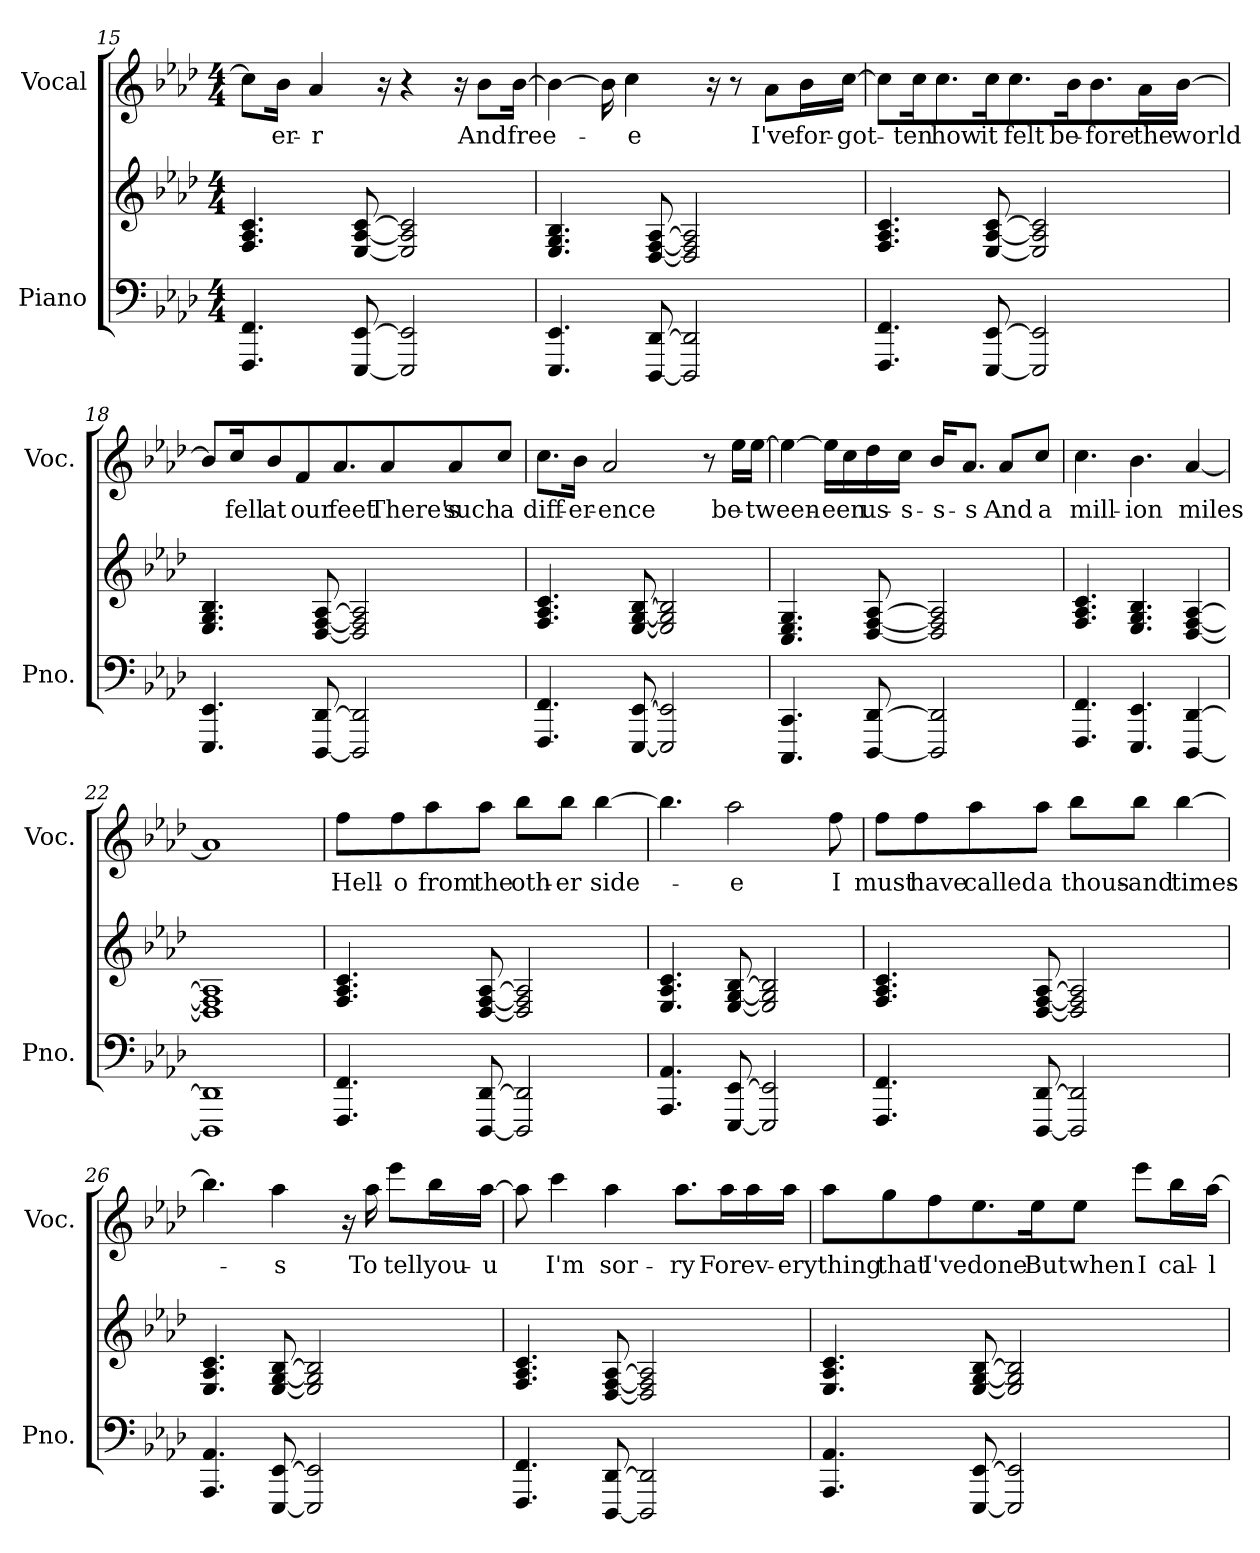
**kern	**kern	**kern	**text
*part2	*part2	*part1	*part1
*staff3	*staff2	*staff1	*staff1
*I"Piano	*	*I"Vocal	*
*I'Pno.	*	*I'Voc.	*
!!LO:LB:g=z
*clefF4	*clefG2	*clefG2	*
*k[b-e-a-d-]	*k[b-e-a-d-]	*k[b-e-a-d-]	*
*M4/4	*M4/4	*M4/4	*
=15	=15	=15	=15
4.FFF/ 4.FF/	4.F/ 4.A-/ 4.c/	8cc\L]	.
.	.	16b-\Jk	-er-
.	.	4a-/	-r
[8EEE-/ [8EE-/	[8E-/ [8A-/ [8c/	.	.
.	.	16r	.
2EEE-/] 2EE-/]	2E-/] 2A-/] 2c/]	4r	.
.	.	16r	.
.	.	8b-\L	And
.	.	[16b-\Jk	free-
=16	=16	=16	=16
4.EEE-/ 4.EE-/	4.E-/ 4.G/ 4.B-/	4b-\_	.
.	.	16b-\]	.
.	.	4cc\	-e
[8DDD-/ [8DD-/	[8D-/ [8F/ [8A-/	.	.
2DDD-/] 2DD-/]	2D-/] 2F/] 2A-/]	.	.
.	.	16r	.
.	.	8r	.
.	.	8a-\L	I've
.	.	16b-\L	for-
.	.	[16cc\JJ	-got-
=17	=17	=17	=17
4.FFF/ 4.FF/	4.F/ 4.A-/ 4.c/	8cc\L]	.
.	.	16cc\K	-ten
.	.	8.cc\	how
[8EEE-/ [8EE-/	[8E-/ [8A-/ [8c/	16cc\K	it
.	.	8.cc\	felt
2EEE-/] 2EE-/]	2E-/] 2A-/] 2c/]	.	.
.	.	16b-\K	be-
.	.	8.b-\	-fore
.	.	16a-\L	the
.	.	[16b-\JJ	world
!!LO:PB:g=z
=18	=18	=18	=18
4.EEE-/ 4.EE-/	4.E-/ 4.G/ 4.B-/	8b-/L]	.
.	.	16cc/K	fell
.	.	8b-/	at
.	.	8f/	our
[8DDD-/ [8DD-/	[8D-/ [8F/ [8A-/	.	.
.	.	8.a-/	feet
2DDD-/] 2DD-/]	2D-/] 2F/] 2A-/]	.	.
.	.	8a-/	There's
.	.	8a-/	such
.	.	8cc/J	a
=19	=19	=19	=19
4.FFF/ 4.FF/	4.F/ 4.A-/ 4.c/	8.cc\L	diff-
.	.	16b-\Jk	-er-
.	.	2a-/	-ence
[8EEE-/ [8EE-/	[8E-/ [8G/ [8B-/	.	.
2EEE-/] 2EE-/]	2E-/] 2G/] 2B-/]	.	.
.	.	8r	.
.	.	16ee-\LL	be-
.	.	[16ee-\JJ	-tween-
=20	=20	=20	=20
4.CCC/ 4.CC/	4.C/ 4.E-/ 4.G/	4ee-\_	.
.	.	16ee-\LL]	.
.	.	16cc\	-een
[8DDD-/ [8DD-/	[8D-/ [8F/ [8A-/	16dd-\	us-
.	.	16cc\JJ	-s-
2DDD-/] 2DD-/]	2D-/] 2F/] 2A-/]	16b-/KL	-s-
.	.	8.a-/J	-s
.	.	8a-/L	And
.	.	8cc/J	a
!!LO:LB:g=z
=21	=21	=21	=21
4.FFF/ 4.FF/	4.F/ 4.A-/ 4.c/	4.cc\	mill-
4.EEE-/ 4.EE-/	4.E-/ 4.G/ 4.B-/	4.b-\	-ion
[4DDD-/ [4DD-/	[4D-/ [4F/ [4A-/	[4a-/	miles
=22	=22	=22	=22
1DDD-] 1DD-]	1D-] 1F] 1A-]	1a-]	.
=23	=23	=23	=23
4.FFF/ 4.FF/	4.F/ 4.A-/ 4.c/	8ff\L	Hell-
.	.	8ff\	-o
.	.	8aa-\	from
[8DDD-/ [8DD-/	[8D-/ [8F/ [8A-/	8aa-\J	the
2DDD-/] 2DD-/]	2D-/] 2F/] 2A-/]	8bb-\L	oth-
.	.	8bb-\J	-er
.	.	[4bb-\	side-
=24	=24	=24	=24
4.AAA-/ 4.AA-/	4.E-/ 4.A-/ 4.c/	4.bb-\]	.
[8EEE-/ [8EE-/	[8E-/ [8G/ [8B-/	2aa-\	-e
2EEE-/] 2EE-/]	2E-/] 2G/] 2B-/]	.	.
.	.	8ff\	I
!!LO:LB:g=z
=25	=25	=25	=25
4.FFF/ 4.FF/	4.F/ 4.A-/ 4.c/	8ff\L	must
.	.	8ff\	have
.	.	8aa-\	called
[8DDD-/ [8DD-/	[8D-/ [8F/ [8A-/	8aa-\J	a
2DDD-/] 2DD-/]	2D-/] 2F/] 2A-/]	8bb-\L	thous-
.	.	8bb-\J	-and
.	.	[4bb-\	times-
=26	=26	=26	=26
4.AAA-/ 4.AA-/	4.E-/ 4.A-/ 4.c/	4.bb-\]	.
[8EEE-/ [8EE-/	[8E-/ [8G/ [8B-/	4aa-\	-s
2EEE-/] 2EE-/]	2E-/] 2G/] 2B-/]	.	.
.	.	16r	.
.	.	16aa-\	To
.	.	8eee-\L	tell
.	.	16bb-\L	you-
.	.	[16aa-\JJ	-u
!!LO:PB:g=z
=27	=27	=27	=27
4.FFF/ 4.FF/	4.F/ 4.A-/ 4.c/	8aa-\]	.
.	.	4ccc\	I'm
[8DDD-/ [8DD-/	[8D-/ [8F/ [8A-/	4aa-\	sor-
2DDD-/] 2DD-/]	2D-/] 2F/] 2A-/]	.	.
.	.	8.aa-\L	-ry
.	.	16aa-\L	For
.	.	16aa-\	ev-
.	.	16aa-\JJ	-ery
=28	=28	=28	=28
4.AAA-/ 4.AA-/	4.E-/ 4.A-/ 4.c/	8aa-\L	thing
.	.	8gg\	that
.	.	8ff\	I've
[8EEE-/ [8EE-/	[8E-/ [8G/ [8B-/	8.ee-\	done
2EEE-/] 2EE-/]	2E-/] 2G/] 2B-/]	.	.
.	.	16ee-\K	But
.	.	8ee-\J	when
.	.	8eee-\L	I
.	.	16bb-\L	cal-
.	.	[16aa-\JJ	-l
=	=	=	=
*-	*-	*-	*-
